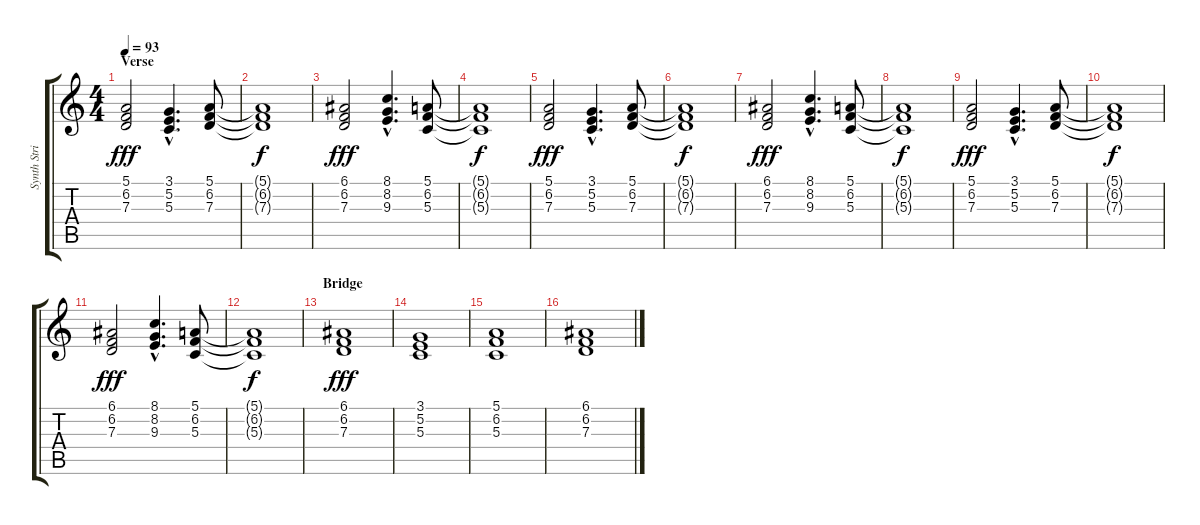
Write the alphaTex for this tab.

\track ("Synth Strings" "Synth Stri") {instrument synthstrings1}
\staff {score tabs}
\tuning (E4 B3 G3 D3 A2 E2) {hide}
\ts (4 4)
\section ("" "Verse")
\tempo 93
\clef g2
\ks c
(5.1 6.2 7.3).2{dy fff} (3.1{hac} 5.2{hac} 5.3{hac}).4{d} (5.1 6.2 7.3).8 |
(5.1{t} 6.2{t} 7.3{t}).1{dy f} |
(6.1 6.2 7.3).2{dy fff} (8.1{hac} 8.2{hac} 9.3{hac}).4{d} (5.1 6.2 5.3).8 |
(5.1{t} 6.2{t} 5.3{t}).1{dy f} |
(5.1 6.2 7.3).2{dy fff} (3.1{hac} 5.2{hac} 5.3{hac}).4{d} (5.1 6.2 7.3).8 |
(5.1{t} 6.2{t} 7.3{t}).1{dy f} |
(6.1 6.2 7.3).2{dy fff} (8.1{hac} 8.2{hac} 9.3{hac}).4{d} (5.1 6.2 5.3).8 |
(5.1{t} 6.2{t} 5.3{t}).1{dy f} |
(5.1 6.2 7.3).2{dy fff} (3.1{hac} 5.2{hac} 5.3{hac}).4{d} (5.1 6.2 7.3).8 |
(5.1{t} 6.2{t} 7.3{t}).1{dy f} |
(6.1 6.2 7.3).2{dy fff} (8.1{hac} 8.2{hac} 9.3{hac}).4{d} (5.1 6.2 5.3).8 |
(5.1{t} 6.2{t} 5.3{t}).1{dy f} |
\section ("" "Bridge")
(6.1 6.2 7.3).1{dy fff} |
(3.1 5.2 5.3).1 |
(5.1 6.2 5.3).1 |
(6.1 6.2 7.3).1
